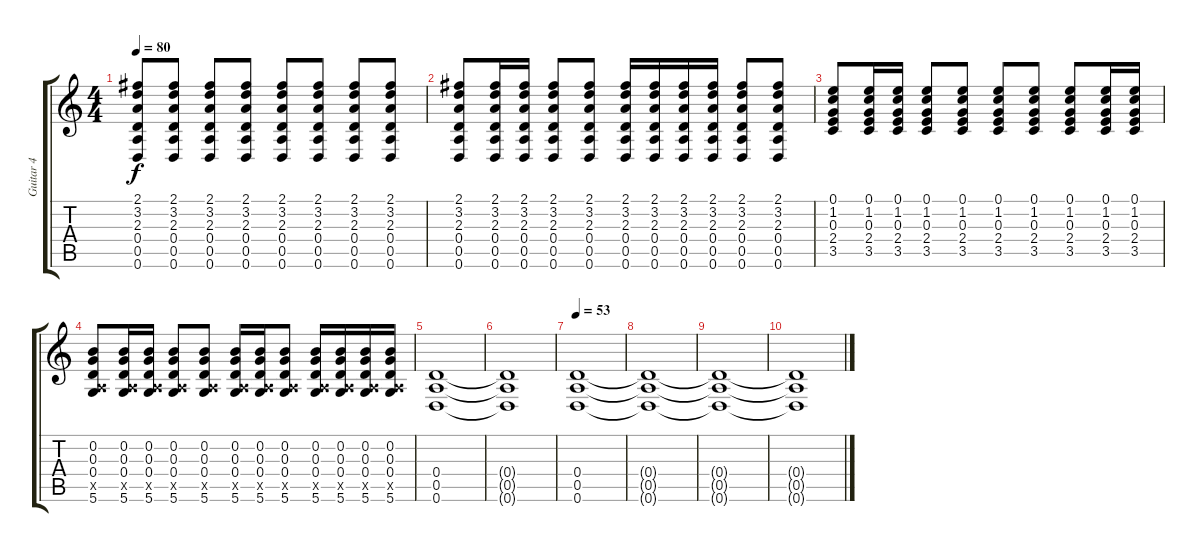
\track ("Guitar 4" "Guitar 4") {instrument acousticguitarsteel}
\staff {score tabs}
\tuning (E4 B3 G3 D3 A2 D2) {hide}
\ts (4 4)
\tempo 80
\clef g2
\ks c
(2.1 3.2 2.3 0.4 0.5 0.6).8{dy f} (2.1 3.2 2.3 0.4 0.5 0.6).8 (2.1 3.2 2.3 0.4 0.5 0.6).8 (2.1 3.2 2.3 0.4 0.5 0.6).8 (2.1 3.2 2.3 0.4 0.5 0.6).8 (2.1 3.2 2.3 0.4 0.5 0.6).8 (2.1 3.2 2.3 0.4 0.5 0.6).8 (2.1 3.2 2.3 0.4 0.5 0.6).8 |
(2.1 3.2 2.3 0.4 0.5 0.6).8 (2.1 3.2 2.3 0.4 0.5 0.6).16 (2.1 3.2 2.3 0.4 0.5 0.6).16 (2.1 3.2 2.3 0.4 0.5 0.6).8 (2.1 3.2 2.3 0.4 0.5 0.6).8 (2.1 3.2 2.3 0.4 0.5 0.6).16 (2.1 3.2 2.3 0.4 0.5 0.6).16 (2.1 3.2 2.3 0.4 0.5 0.6).16 (2.1 3.2 2.3 0.4 0.5 0.6).16 (2.1 3.2 2.3 0.4 0.5 0.6).8 (2.1 3.2 2.3 0.4 0.5 0.6).8 |
(0.1 1.2 0.3 2.4 3.5).8 (0.1 1.2 0.3 2.4 3.5).16 (0.1 1.2 0.3 2.4 3.5).16 (0.1 1.2 0.3 2.4 3.5).8 (0.1 1.2 0.3 2.4 3.5).8 (0.1 1.2 0.3 2.4 3.5).8 (0.1 1.2 0.3 2.4 3.5).8 (0.1 1.2 0.3 2.4 3.5).8 (0.1 1.2 0.3 2.4 3.5).16 (0.1 1.2 0.3 2.4 3.5).16 |
(0.2 0.3 0.4 0.5{x} 5.6).8 (0.2 0.3 0.4 0.5{x} 5.6).16 (0.2 0.3 0.4 0.5{x} 5.6).16 (0.2 0.3 0.4 0.5{x} 5.6).8 (0.2 0.3 0.4 0.5{x} 5.6).8 (0.2 0.3 0.4 0.5{x} 5.6).16 (0.2 0.3 0.4 0.5{x} 5.6).16 (0.2 0.3 0.4 0.5{x} 5.6).8 (0.2 0.3 0.4 0.5{x} 5.6).16 (0.2 0.3 0.4 0.5{x} 5.6).16 (0.2 0.3 0.4 0.5{x} 5.6).16 (0.2 0.3 0.4 0.5{x} 5.6).16 |
(0.4 0.5 0.6).1 |
(0.4{t} 0.5{t} 0.6{t}).1 |
\tempo 53
(0.4 0.5 0.6).1 |
(0.4{t} 0.5{t} 0.6{t}).1 |
(0.4{t} 0.5{t} 0.6{t}).1 |
(0.4{t} 0.5{t} 0.6{t}).1
